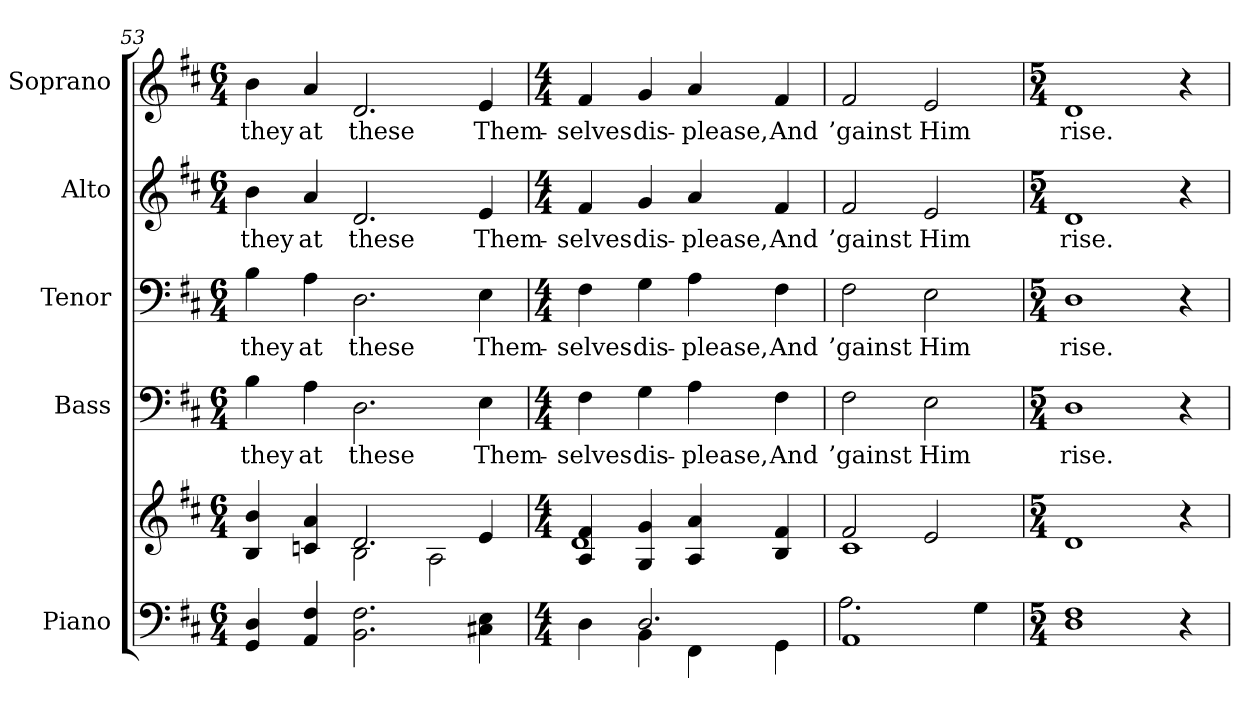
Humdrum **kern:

**kern	**kern	**kern	**text	**kern	**text	**kern	**text	**kern	**text
*part5	*part5	*part4	*part4	*part3	*part3	*part2	*part2	*part1	*part1
*staff6	*staff5	*staff4	*staff4	*staff3	*staff3	*staff2	*staff2	*staff1	*staff1
*I"Piano	*	*I"Bass	*	*I"Tenor	*	*I"Alto	*	*I"Soprano	*
*I'Pno.	*	*I'B.	*	*I'T.	*	*I'A.	*	*I'S.	*
*clefF4	*clefG2	*clefF4	*	*clefF4	*	*clefG2	*	*clefG2	*
*k[f#c#]	*k[f#c#]	*k[f#c#]	*	*k[f#c#]	*	*k[f#c#]	*	*k[f#c#]	*
*D:	*D:	*D:	*	*D:	*	*D:	*	*D:	*
*M6/4	*M6/4	*M6/4	*	*M6/4	*	*M6/4	*	*M6/4	*
=53	=53	=53	=53	=53	=53	=53	=53	=53	=53
*	*^	*	*	*	*	*	*	*	*
!	!	!	!	!LO:LY:b:color=#000000	!	!	!	!	!	!
!	!	!	!	!	!	!LO:LY:b:color=#000000	!	!	!	!
!	!	!	!	!	!	!	!	!LO:LY:b:color=#000000	!	!
!	!	!	!	!	!	!	!	!	!	!LO:LY:b:color=#000000
4GGi/ 4Di	4Bi/ 4bi	2ryy	4Bi\	they	4Bi\	they	4bi\	they	4bi\	they
!	!	!	!	!LO:LY:b:color=#000000	!	!	!	!	!	!
!	!	!	!	!	!	!LO:LY:b:color=#000000	!	!	!	!
!	!	!	!	!	!	!	!	!LO:LY:b:color=#000000	!	!
!	!	!	!	!	!	!	!	!	!	!LO:LY:b:color=#000000
4AAi/ 4F#i	4cni/ 4ai	.	4Ai\	at	4Ai\	at	4ai/	at	4ai/	at
!	!	!	!	!LO:LY:b:color=#000000	!	!	!	!	!	!
!	!	!	!	!	!	!LO:LY:b:color=#000000	!	!	!	!
!	!	!	!	!	!	!	!	!LO:LY:b:color=#000000	!	!
!	!	!	!	!	!	!	!	!	!	!LO:LY:b:color=#000000
2.BBi\ 2.F#i	2.di/	2Bi\	2.Di\	these	2.Di\	these	2.di/	these	2.di/	these
.	.	2Ai\	.	.	.	.	.	.	.	.
!	!	!	!	!LO:LY:b:color=#000000	!	!	!	!	!	!
!	!	!	!	!	!	!LO:LY:b:color=#000000	!	!	!	!
!	!	!	!	!	!	!	!	!LO:LY:b:color=#000000	!	!
!	!	!	!	!	!	!	!	!	!	!LO:LY:b:color=#000000
4C#Xi\ 4Ei	4ei/	.	4Ei\	Them-	4Ei\	Them-	4ei/	Them-	4ei/	Them-
=54	=54	=54	=54	=54	=54	=54	=54	=54	=54	=54
*M4/4	*M4/4	*	*M4/4	*	*M4/4	*	*M4/4	*	*M4/4	*
*^	*	*	*	*	*	*	*	*	*	*
!	!	!	!	!	!LO:LY:b:color=#000000	!	!	!	!	!	!
!	!	!	!	!	!	!	!LO:LY:b:color=#000000	!	!	!	!
!	!	!	!	!	!	!	!	!	!LO:LY:b:color=#000000	!	!
!	!	!	!	!	!	!	!	!	!	!	!LO:LY:b:color=#000000
4Di\	4ryy	4Ai/ 4f#i	1di	4F#i\	-selves	4F#i\	-selves	4f#i/	-selves	4f#i/	-selves
!	!	!	!	!	!LO:LY:b:color=#000000	!	!	!	!	!	!
!	!	!	!	!	!	!	!LO:LY:b:color=#000000	!	!	!	!
!	!	!	!	!	!	!	!	!	!LO:LY:b:color=#000000	!	!
!	!	!	!	!	!	!	!	!	!	!	!LO:LY:b:color=#000000
2.Di/	4BBi\	4Gi/ 4gi	.	4Gi\	dis-	4Gi\	dis-	4gi/	dis-	4gi/	dis-
!	!	!	!	!	!LO:LY:b:color=#000000	!	!	!	!	!	!
!	!	!	!	!	!	!	!LO:LY:b:color=#000000	!	!	!	!
!	!	!	!	!	!	!	!	!	!LO:LY:b:color=#000000	!	!
!	!	!	!	!	!	!	!	!	!	!	!LO:LY:b:color=#000000
.	4FF#i\	4Ai/ 4ai	.	4Ai\	-please,	4Ai\	-please,	4ai/	-please,	4ai/	-please,
!	!	!	!	!	!LO:LY:b:color=#000000	!	!	!	!	!	!
!	!	!	!	!	!	!	!LO:LY:b:color=#000000	!	!	!	!
!	!	!	!	!	!	!	!	!	!LO:LY:b:color=#000000	!	!
!	!	!	!	!	!	!	!	!	!	!	!LO:LY:b:color=#000000
.	4GGi\	4Bi/ 4f#i	.	4F#i\	And	4F#i\	And	4f#i/	And	4f#i/	And
!!LO:PB:g=z
=55	=55	=55	=55	=55	=55	=55	=55	=55	=55	=55	=55
!	!	!	!	!	!LO:LY:b:color=#000000	!	!	!	!	!	!
!	!	!	!	!	!	!	!LO:LY:b:color=#000000	!	!	!	!
!	!	!	!	!	!	!	!	!	!LO:LY:b:color=#000000	!	!
!	!	!	!	!	!	!	!	!	!	!	!LO:LY:b:color=#000000
1AAi	2.Ai\	2f#i/	1c#i	2F#i\	’gainst	2F#i\	’gainst	2f#i/	’gainst	2f#i/	’gainst
!	!	!	!	!	!LO:LY:b:color=#000000	!	!	!	!	!	!
!	!	!	!	!	!	!	!LO:LY:b:color=#000000	!	!	!	!
!	!	!	!	!	!	!	!	!	!LO:LY:b:color=#000000	!	!
!	!	!	!	!	!	!	!	!	!	!	!LO:LY:b:color=#000000
.	.	2ei/	.	2Ei\	Him	2Ei\	Him	2ei/	Him	2ei/	Him
.	4Gi\	.	.	.	.	.	.	.	.	.	.
*v	*v	*	*	*	*	*	*	*	*	*	*
*	*v	*v	*	*	*	*	*	*	*	*
=56	=56	=56	=56	=56	=56	=56	=56	=56	=56
*M5/4	*M5/4	*M5/4	*	*M5/4	*	*M5/4	*	*M5/4	*
*^	*	*	*	*	*	*	*	*	*
!	!	!	!	!LO:LY:b:color=#000000	!	!	!	!	!	!
*v	*v	*	*	*	*	*	*	*	*	*
*^	*	*	*	*	*	*	*	*	*
!	!	!	!	!	!	!LO:LY:b:color=#000000	!	!	!	!
*v	*v	*	*	*	*	*	*	*	*	*
*^	*	*	*	*	*	*	*	*	*
!	!	!	!	!	!	!	!	!LO:LY:b:color=#000000	!	!
*v	*v	*	*	*	*	*	*	*	*	*
*^	*	*	*	*	*	*	*	*	*
!	!	!	!	!	!	!	!	!	!	!LO:LY:b:color=#000000
*v	*v	*	*	*	*	*	*	*	*	*
1Di 1F#i	1di	1Di	rise.	1Di	rise.	1di	rise.	1di	rise.
4r	4r	4r	.	4r	.	4r	.	4r	.
=	=	=	=	=	=	=	=	=	=
*-	*-	*-	*-	*-	*-	*-	*-	*-	*-
